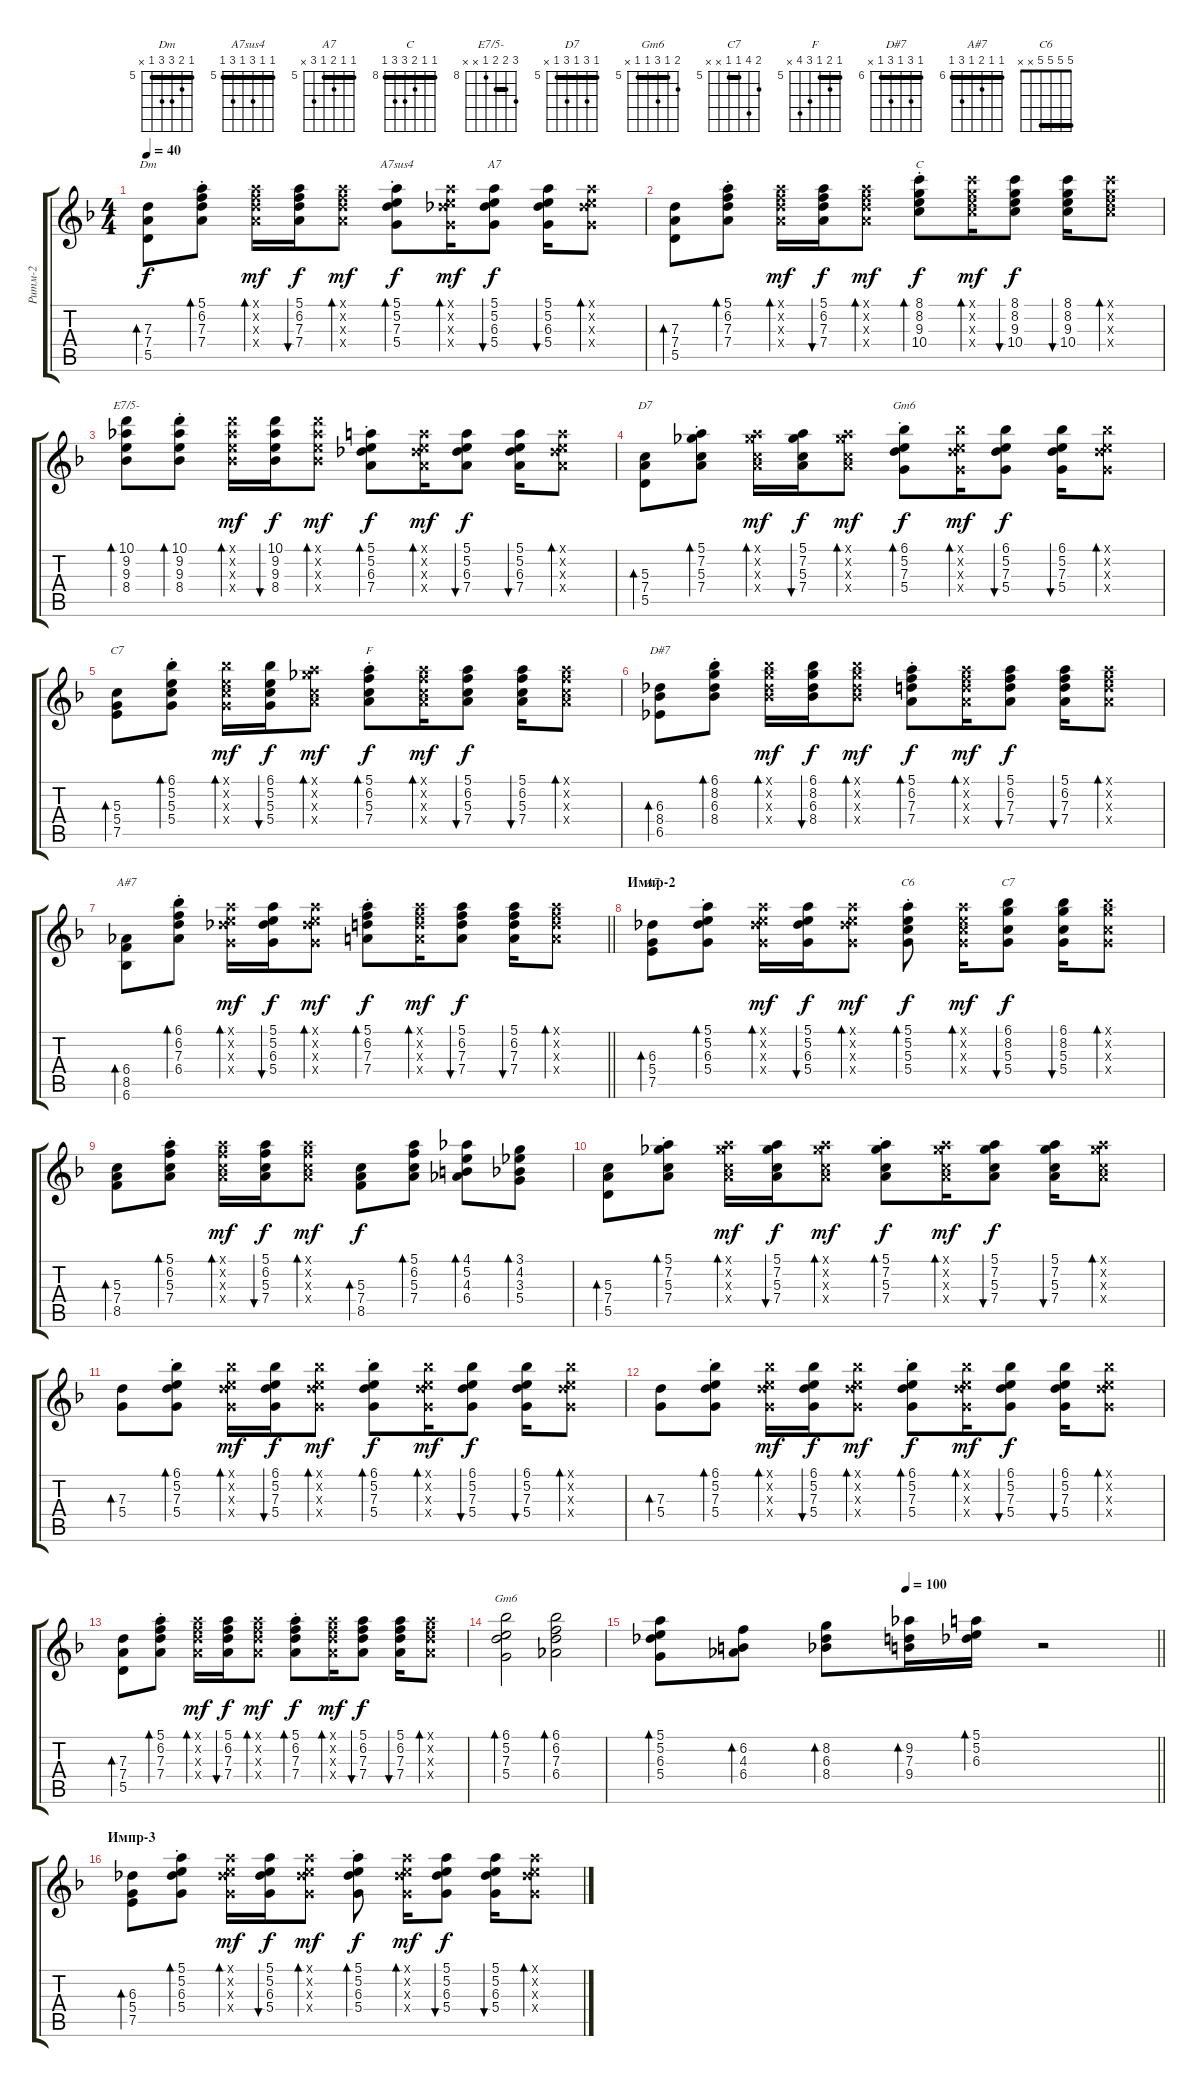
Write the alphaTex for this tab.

\track ("Ритм-2" "Ритм-2") {instrument electricguitarmuted}
\staff {score tabs}
\tuning (E4 B3 G3 D3 A2 E2) {hide}
\chord ("Dm" 5 6 7 7 5 x) {firstfret 5 barre 5}
\chord ("A7sus4" 5 5 7 5 7 5) {firstfret 5 barre 5}
\chord ("A7" 5 5 6 5 7 5) {firstfret 5 barre 5}
\chord ("C" 8 8 9 10 10 8) {firstfret 8 barre 8}
\chord ("E7/5-" 10 9 9 8 x x) {firstfret 8 barre 9}
\chord ("D7" 5 7 5 7 5 x) {firstfret 5 barre 5}
\chord ("Gm6" 6 5 7 5 x x) {firstfret 5 barre 5}
\chord ("C7" 6 5 5 5 7 x) {firstfret 5 barre 5}
\chord ("F" 5 6 5 7 8 x) {firstfret 5 barre 5}
\chord ("D#7" 6 8 6 8 6 x) {firstfret 6 barre 6}
\chord ("A#7" 6 6 7 6 8 6) {firstfret 6 barre 6}
\chord ("A7" 5 5 6 5 7 x) {firstfret 5 barre 5}
\chord ("C6" 5 5 5 5 x x) {barre 5}
\chord ("C7" 6 8 5 5 x x) {firstfret 5 barre 5}
\chord ("Gm6" 6 5 7 5 5 x) {firstfret 5 barre 5}
\ts (4 4)
\tempo 40
\clef g2
\ks dminor
(7.3 7.4 5.5).8{bd 30 ch "Dm" dy f} (5.1{st} 6.2{st} 7.3{st} 7.4{st}).8{bd 30} (5.1{x} 6.2{x} 7.3{x} 7.4{x}).16{bd 30 dy mf} (5.1 6.2 7.3 7.4).16{bu 30 dy f} (5.1{x} 6.2{x} 7.3{x} 7.4{x}).8{bd 30 dy mf} (5.1{st} 5.2{st} 7.3{st} 5.4{st}).8{bd 30 ch "A7sus4" dy f} (5.1{x} 5.2{x} 6.3{x} 5.4{x}).16{bd 30 dy mf} (5.1 5.2 6.3 5.4).8{bu 30 ch "A7" dy f} (5.1 5.2 6.3 5.4).16{bu 30} (5.1{x} 5.2{x} 6.3{x} 5.4{x}).8{bd 30} |
(7.3 7.4 5.5).8{bd 30} (5.1{st} 6.2{st} 7.3{st} 7.4{st}).8{bd 30} (5.1{x} 6.2{x} 7.3{x} 7.4{x}).16{bd 30 dy mf} (5.1 6.2 7.3 7.4).16{bu 30 dy f} (5.1{x} 6.2{x} 7.3{x} 7.4{x}).8{bd 30 dy mf} (8.1{st} 8.2{st} 9.3{st} 10.4{st}).8{bd 30 ch "C" dy f} (8.1{x} 8.2{x} 9.3{x} 10.4{x}).16{bd 30 dy mf} (8.1 8.2 9.3 10.4).8{bu 30 dy f} (8.1 8.2 9.3 10.4).16{bu 30} (8.1{x} 8.2{x} 9.3{x} 10.4{x}).8{bd 30} |
(10.1 9.2 9.3 8.4).8{bd 30 ch "E7/5-"} (10.1{st} 9.2{st} 9.3{st} 8.4{st}).8{bd 30} (10.1{x} 9.2{x} 9.3{x} 8.4{x}).16{bd 30 dy mf} (10.1 9.2 9.3 8.4).16{bu 30 dy f} (10.1{x} 9.2{x} 9.3{x} 8.4{x}).8{bd 30 dy mf} (5.1{st} 5.2{st} 6.3{st} 7.4{st}).8{bd 30 dy f} (5.1{x} 5.2{x} 6.3{x} 7.4{x}).16{bd 30 dy mf} (5.1 5.2 6.3 7.4).8{bu 30 dy f} (5.1 5.2 6.3 7.4).16{bu 30} (5.1{x} 5.2{x} 6.3{x} 7.4{x}).8{bd 30} |
(5.3 7.4 5.5).8{bd 30 ch "D7"} (5.1{st} 7.2{st} 5.3{st} 7.4{st}).8{bd 30} (5.1{x} 7.2{x} 5.3{x} 7.4{x}).16{bd 30 dy mf} (5.1 7.2 5.3 7.4).16{bu 30 dy f} (5.1{x} 7.2{x} 5.3{x} 7.4{x}).8{bd 30 dy mf} (6.1{st} 5.2{st} 7.3{st} 5.4{st}).8{bd 30 ch "Gm6" dy f} (6.1{x} 5.2{x} 7.3{x} 5.4{x}).16{bd 30 dy mf} (6.1 5.2 7.3 5.4).8{bu 30 dy f} (6.1 5.2 7.3 5.4).16{bu 30} (6.1{x} 5.2{x} 7.3{x} 5.4{x}).8{bd 30} |
(5.3 5.4 7.5).8{bd 30 ch "C7"} (6.1{st} 5.2{st} 5.3{st} 5.4{st}).8{bd 30} (6.1{x} 5.2{x} 5.3{x} 5.4{x}).16{bd 30 dy mf} (6.1 5.2 5.3 5.4).16{bu 30 dy f} (5.1{x} 7.2{x} 5.3{x} 7.4{x}).8{bd 30 dy mf} (5.1{st} 6.2{st} 5.3{st} 7.4{st}).8{bd 30 ch "F" dy f} (5.1{x} 6.2{x} 5.3{x} 7.4{x}).16{bd 30 dy mf} (5.1 6.2 5.3 7.4).8{bu 30 dy f} (5.1 6.2 5.3 7.4).16{bu 30} (5.1{x} 6.2{x} 5.3{x} 7.4{x}).8{bd 30} |
(6.3 8.4 6.5).8{bd 30 ch "D#7"} (6.1{st} 8.2 6.3{st} 8.4{st}).8{bd 30} (6.1{x} 8.2{x} 6.3{x} 8.4{x}).16{bd 30 dy mf} (6.1 8.2 6.3 8.4).16{bu 30 dy f} (6.1{x} 8.2{x} 6.3{x} 8.4{x}).8{bd 30 dy mf} (5.1{st} 6.2{st} 7.3{st} 7.4{st}).8{bd 30 dy f} (5.1{x} 6.2{x} 7.3{x} 7.4{x}).16{bd 30 dy mf} (5.1 6.2 7.3 7.4).8{bu 30 dy f} (5.1 6.2 7.3 7.4).16{bu 30} (5.1{x} 6.2{x} 7.3{x} 7.4{x}).8{bd 30} |
\barLineRight lightlight
(6.4 8.5 6.6).8{bd 30 ch "A#7"} (6.1{st} 6.2 7.3{st} 6.4{st}).8{bd 30} (5.1{x} 5.2{x} 6.3{x} 5.4{x}).16{bd 30 dy mf} (5.1 5.2 6.3 5.4).16{bu 30 dy f} (5.1{x} 5.2{x} 6.3{x} 5.4{x}).8{bd 30 dy mf} (5.1{st} 6.2{st} 7.3{st} 7.4{st}).8{bd 30 dy f} (5.1{x} 6.2{x} 7.3{x} 7.4{x}).16{bd 30 dy mf} (5.1 6.2 7.3 7.4).8{bu 30 dy f} (5.1 6.2 7.3 7.4).16{bu 30} (5.1{x} 6.2{x} 7.3{x} 7.4{x}).8{bd 30} |
\section ("" "Импр-2")
(6.3 5.4 7.5).8{bd 30 ch "A7"} (5.1{st} 5.2 6.3{st} 5.4{st}).8{bd 30} (5.1{x} 5.2{x} 6.3{x} 5.4{x}).16{bd 30 dy mf} (5.1 5.2 6.3 5.4).16{bu 30 dy f} (5.1{x} 5.2{x} 6.3{x} 5.4{x}).8{bd 30 dy mf} (5.1{st} 5.2{st} 5.3{st} 5.4{st}).8{bd 30 ch "C6" dy f beam split} (5.1{x} 5.2{x} 5.3{x} 5.4{x}).16{bd 30 dy mf} (6.1 8.2 5.3 5.4).8{bu 30 ch "C7" dy f} (6.1 8.2 5.3 5.4).16{bu 30} (6.1{x} 8.2{x} 5.3{x} 5.4{x}).8{bd 30} |
(5.3 7.4 8.5).8{bd 30} (5.1{st} 6.2{st} 5.3{st} 7.4{st}).8{bd 30} (5.1{x} 6.2{x} 5.3{x} 7.4{x}).16{bd 30 dy mf} (5.1 6.2 5.3 7.4).16{bu 30 dy f} (5.1{x} 6.2{x} 5.3{x} 7.4{x}).8{bd 30 dy mf} (5.3 7.4 8.5).8{bd 30 dy f} (5.1 6.2 5.3 7.4).8{bd 30} (4.1 5.2 4.3 6.4).8{bd 30} (3.1 4.2 3.3 5.4).8{bd 30} |
(5.3 7.4 5.5).8{bd 30} (5.1{st} 7.2{st} 5.3{st} 7.4{st}).8{bd 30} (5.1{x} 7.2{x} 5.3{x} 7.4{x}).16{bd 30 dy mf} (5.1 7.2 5.3 7.4).16{bu 30 dy f} (5.1{x} 7.2{x} 5.3{x} 7.4{x}).8{bd 30 dy mf} (5.1{st} 7.2{st} 5.3{st} 7.4{st}).8{bd 30 dy f} (5.1{x} 7.2{x} 5.3{x} 7.4{x}).16{bd 30 dy mf} (5.1 7.2 5.3 7.4).8{bu 30 dy f} (5.1 7.2 5.3 7.4).16{bu 30} (5.1{x} 7.2{x} 5.3{x} 7.4{x}).8{bd 30} |
(7.3 5.4).8{bd 30} (6.1{st} 5.2{st} 7.3{st} 5.4{st}).8{bd 30} (6.1{x} 5.2{x} 7.3{x} 5.4{x}).16{bd 30 dy mf} (6.1 5.2 7.3 5.4).16{bu 30 dy f} (6.1{x} 5.2{x} 7.3{x} 5.4{x}).8{bd 30 dy mf} (6.1{st} 5.2{st} 7.3{st} 5.4{st}).8{bd 30 dy f} (6.1{x} 5.2{x} 7.3{x} 5.4{x}).16{bd 30 dy mf} (6.1 5.2 7.3 5.4).8{bu 30 dy f} (6.1 5.2 7.3 5.4).16{bu 30} (6.1{x} 5.2{x} 7.3{x} 5.4{x}).8{bd 30} |
(7.3 5.4).8{bd 30} (6.1{st} 5.2{st} 7.3{st} 5.4{st}).8{bd 30} (6.1{x} 5.2{x} 7.3{x} 5.4{x}).16{bd 30 dy mf} (6.1 5.2 7.3 5.4).16{bu 30 dy f} (6.1{x} 5.2{x} 7.3{x} 5.4{x}).8{bd 30 dy mf} (6.1{st} 5.2{st} 7.3{st} 5.4{st}).8{bd 30 dy f} (6.1{x} 5.2{x} 7.3{x} 5.4{x}).16{bd 30 dy mf} (6.1 5.2 7.3 5.4).8{bu 30 dy f} (6.1 5.2 7.3 5.4).16{bu 30} (6.1{x} 5.2{x} 7.3{x} 5.4{x}).8{bd 30} |
(7.3 7.4 5.5).8{bd 30} (5.1{st} 6.2 7.3{st} 7.4{st}).8{bd 30} (5.1{x} 6.2{x} 7.3{x} 7.4{x}).16{bd 30 dy mf} (5.1 6.2 7.3 7.4).16{bu 30 dy f} (5.1{x} 6.2{x} 7.3{x} 7.4{x}).8{bd 30 dy mf} (5.1{st} 6.2{st} 7.3{st} 7.4{st}).8{bd 30 dy f} (5.1{x} 6.2{x} 7.3{x} 7.4{x}).16{bd 30 dy mf} (5.1 6.2 7.3 7.4).8{bu 30 dy f} (5.1 6.2 7.3 7.4).16{bu 30} (5.1{x} 6.2{x} 7.3{x} 7.4{x}).8{bd 30} |
(6.1 5.2 7.3 5.4).2{bd 120 ch "Gm6"} (6.1 6.2 7.3 6.4).2{bd 120} |
\tempo (100 0.5)
\barLineRight lightlight
(5.1 5.2 6.3 5.4).8{bd 120} (6.2 4.3 6.4).8{bd 30} (8.2 6.3 8.4).8{bd 30} (9.2 7.3 9.4).16{bd 30} (5.1 5.2 6.3).16{bd 30} r.2 |
\section ("" "Импр-3")
(6.3 5.4 7.5).8{bd 30} (5.1{st} 5.2 6.3{st} 5.4{st}).8{bd 30} (5.1{x} 5.2{x} 6.3{x} 5.4{x}).16{bd 30 dy mf} (5.1 5.2 6.3 5.4).16{bu 30 dy f} (5.1{x} 5.2{x} 6.3{x} 5.4{x}).8{bd 30 dy mf} (5.1{st} 5.2{st} 6.3{st} 5.4{st}).8{bd 30 dy f beam split} (5.1{x} 5.2{x} 6.3{x} 5.4{x}).16{bd 30 dy mf} (5.1 5.2 6.3 5.4).8{bu 30 dy f} (5.1 5.2 6.3 5.4).16{bu 30} (5.1{x} 5.2{x} 6.3{x} 5.4{x}).8{bd 30}
